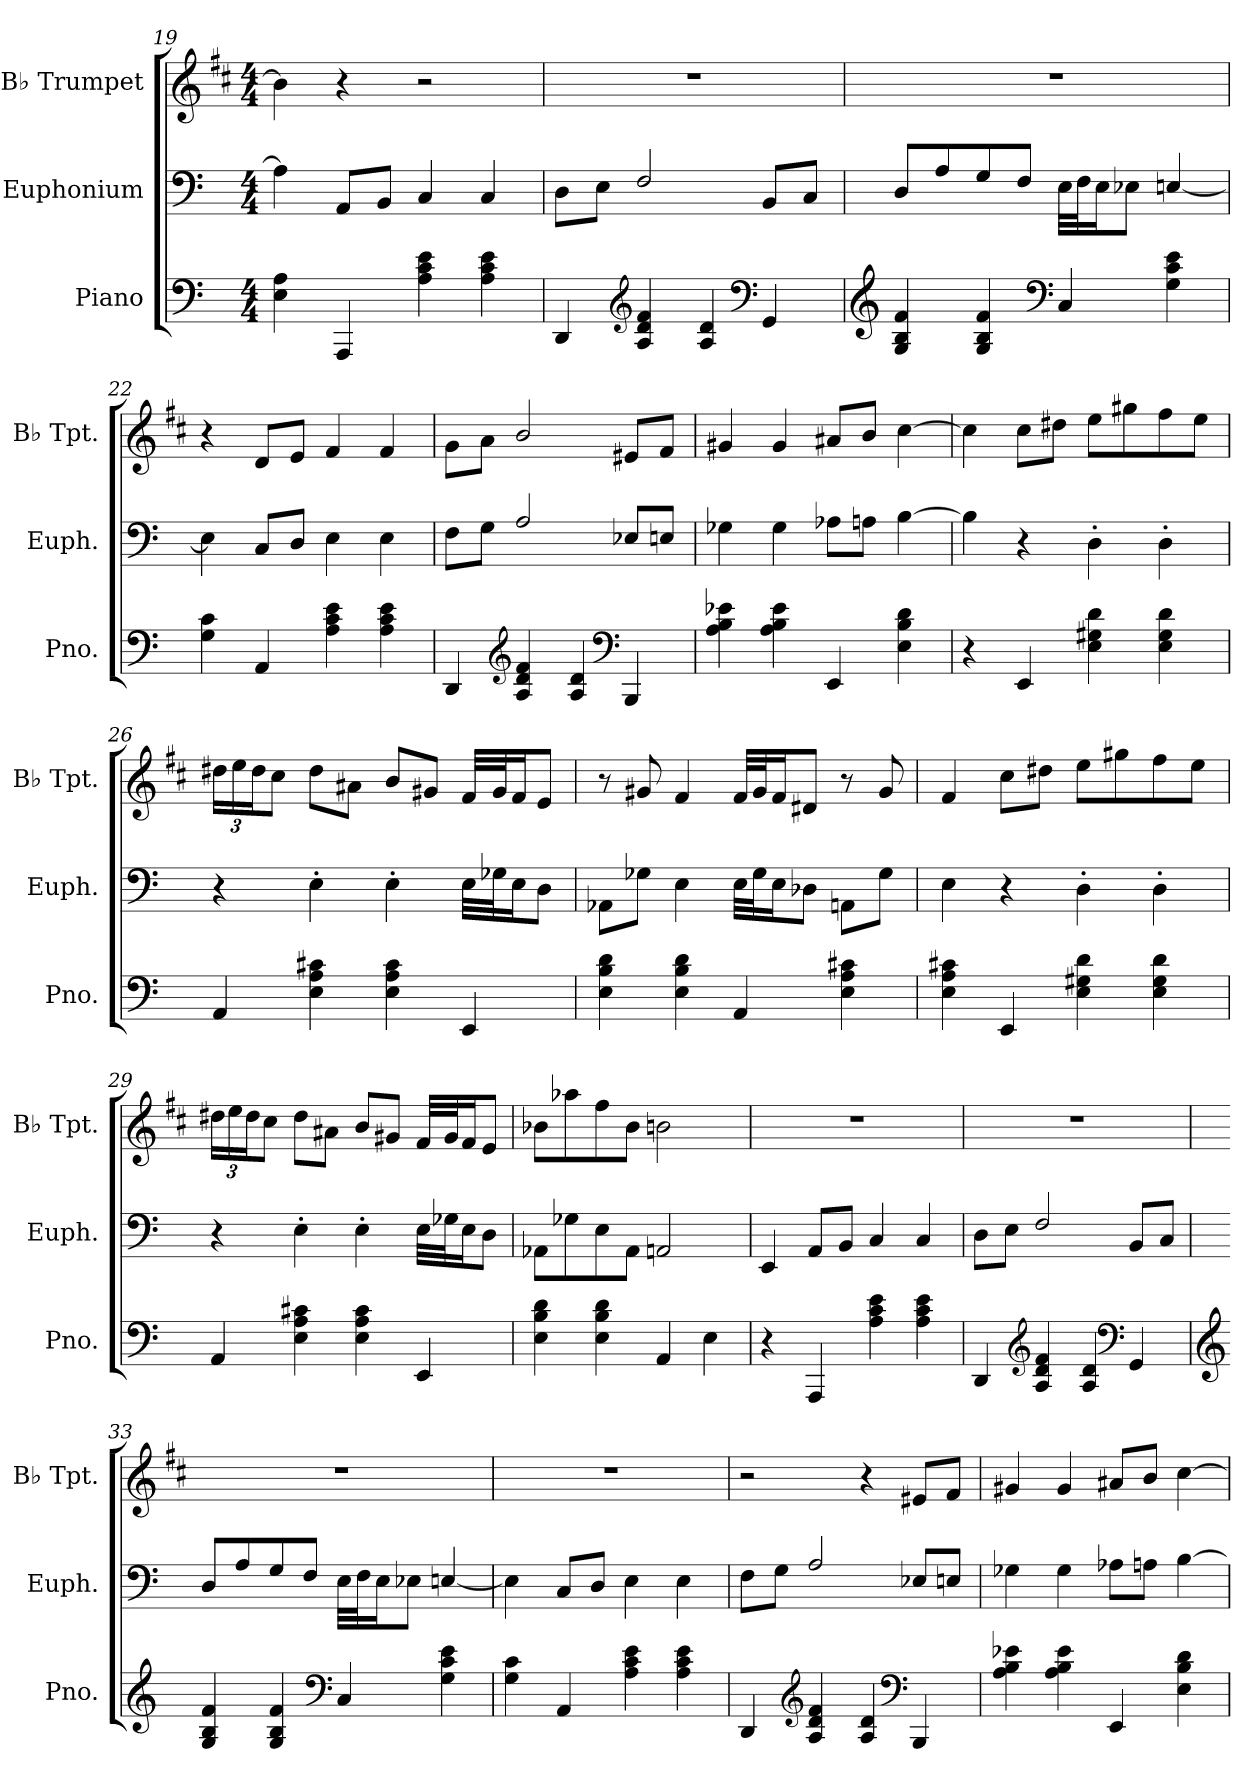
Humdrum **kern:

**kern	**kern	**kern
*part3	*part2	*part1
*staff3	*staff2	*staff1
*I"Piano	*I"Euphonium	*I"B♭ Trumpet
*I'Pno.	*I'Euph.	*I'B♭ Tpt.
*clefF4	*clefF4	*clefG2
*	*	*ITrd1c2
*k[]	*k[]	*k[]
*M4/4	*M4/4	*M4/4
=19	=19	=19
4E\ 4A\	4A\]	4a\]
4AAA/	8AA/L	4r
.	8BB/J	.
4A\ 4c\ 4e\	4C/	2r
4A\ 4c\ 4e\	4C/	.
=20	=20	=20
*	*^	*
4DD/	4ryy	8D\L	1r
.	.	8E\J	.
*clefG2	*	*	*
4A/ 4d/ 4f/	2F/	2.ryy	.
4A/ 4d/	.	.	.
*clefF4	*	*	*
4GG/	8BB/L	.	.
.	8C/J	.	.
!!LO:LB:g=z
=21	=21	=21	=21
*clefG2	*	*	*
4G/ 4B/ 4f/	8D/L	2ryy	1r
.	8A/	.	.
4G/ 4B/ 4f/	8G/	.	.
.	8F/J	.	.
*clefF4	*	*	*
4C/	4ryy	32E\LLL	.
.	.	32F\J	.
.	.	16E\J	.
.	.	8E-X\J	.
4G\ 4c\ 4e\	[4En/	4ryy	.
*	*v	*v	*
=22	=22	=22
4G\ 4c\	4E\]	4r
4AA/	8C/L	8c/L
.	8D/J	8d/J
4A\ 4c\ 4e\	4E\	4e/
4A\ 4c\ 4e\	4E\	4e/
=23	=23	=23
*	*^	*^
4DD/	4ryy	8F\L	4ryy	8f\L
.	.	8G\J	.	8g\J
*clefG2	*	*	*	*
4A/ 4d/ 4f/	2A/	2.ryy	2a/	2.ryy
4A/ 4d/	.	.	.	.
*clefF4	*	*	*	*
4BBB/	8E-X/L	.	8d#X/L	.
.	8En/J	.	8e/J	.
*	*v	*v	*	*
*	*	*v	*v
=24	=24	=24
4A\ 4B\ 4e-X\	4G-X\	4f#X/
4A\ 4B\ 4e-\	4G-\	4f#/
4EE/	8A-X\L	8g#X/L
.	8An\J	8a/J
4E\ 4B\ 4d\	[4B\	[4b\
!!LO:PB:g=z
=25	=25	=25
4r	4B\]	4b\]
4EE/	4r	8b\L
.	.	8cc#X\J
4E\ 4G#X\ 4d\	4D'\	8dd\L
.	.	8ff#X\
4E\ 4G#\ 4d\	4D'\	8ee\
.	.	8dd\J
=26	=26	=26
*	*	*Xbrackettup
4AA/	4r	24cc#X\LL
.	.	24dd\
.	.	24cc#\J
.	.	8b\J
4E\ 4A\ 4c#X\	4E'\	8cc#\L
.	.	8g#X\J
4E\ 4A\ 4c#\	4E'\	8a/L
.	.	8f#X/J
4EE/	32E\LLL	32e/LLL
.	32G-X\J	32f#/J
.	16E\J	16e/J
.	8D\J	8d/J
=27	=27	=27
4E\ 4B\ 4d\	8AA-X\L	8r
.	8G-X\J	8f#X/
4E\ 4B\ 4d\	4E\	4e/
4AA/	32E\LLL	32e/LLL
.	32G-\J	32f#/J
.	16E\J	16e/J
.	8D-X\J	8c#X/J
4E\ 4A\ 4c#X\	8AAn\L	8r
.	8G-\J	8f#/
!!LO:LB:g=z
=28	=28	=28
4E\ 4A\ 4c#X\	4E\	4e/
4EE/	4r	8b\L
.	.	8cc#X\J
4E\ 4G#X\ 4d\	4D'\	8dd\L
.	.	8ff#X\
4E\ 4G#\ 4d\	4D'\	8ee\
.	.	8dd\J
=29	=29	=29
4AA/	4r	24cc#X\LL
.	.	24dd\
.	.	24cc#\J
.	.	8b\J
4E\ 4A\ 4c#X\	4E'\	8cc#\L
.	.	8g#X\J
4E\ 4A\ 4c#\	4E'\	8a/L
.	.	8f#X/J
4EE/	32E\LLL	32e/LLL
.	32G-X\J	32f#/J
.	16E\J	16e/J
.	8D\J	8d/J
=30	=30	=30
4E\ 4B\ 4d\	8AA-X\L	8a-X\L
.	8G-X\	8gg-X\
4E\ 4B\ 4d\	8E\	8ee\
.	8AA-\J	8a-\J
4AA/	2AAn/	2an\
4E\	.	.
=31	=31	=31
4r	4EE/	1r
4AAA/	8AA/L	.
.	8BB/J	.
4A\ 4c\ 4e\	4C/	.
4A\ 4c\ 4e\	4C/	.
!!LO:LB:g=z
=32	=32	=32
*	*^	*
4DD/	4ryy	8D\L	1r
.	.	8E\J	.
*clefG2	*	*	*
4A/ 4d/ 4f/	2F/	2.ryy	.
4A/ 4d/	.	.	.
*clefF4	*	*	*
4GG/	8BB/L	.	.
.	8C/J	.	.
=33	=33	=33	=33
*clefG2	*	*	*
4G/ 4B/ 4f/	8D/L	2ryy	1r
.	8A/	.	.
4G/ 4B/ 4f/	8G/	.	.
.	8F/J	.	.
*clefF4	*	*	*
4C/	4ryy	32E\LLL	.
.	.	32F\J	.
.	.	16E\J	.
.	.	8E-X\J	.
4G\ 4c\ 4e\	[4En/	4ryy	.
*	*v	*v	*
=34	=34	=34
4G\ 4c\	4E\]	1r
4AA/	8C/L	.
.	8D/J	.
4A\ 4c\ 4e\	4E\	.
4A\ 4c\ 4e\	4E\	.
=35	=35	=35
*	*^	*
4DD/	4ryy	8F\L	2r
.	.	8G\J	.
*clefG2	*	*	*
4A/ 4d/ 4f/	2A/	2.ryy	.
4A/ 4d/	.	.	4r
*clefF4	*	*	*
4BBB/	8E-X/L	.	8d#X/L
.	8En/J	.	8e/J
*	*v	*v	*
!!LO:LB:g=z
=36	=36	=36
4A\ 4B\ 4e-X\	4G-X\	4f#X/
4A\ 4B\ 4e-\	4G-\	4f#/
4EE/	8A-X\L	8g#X/L
.	8An\J	8a/J
4E\ 4B\ 4d\	[4B\	[4b\
=	=	=
*-	*-	*-
